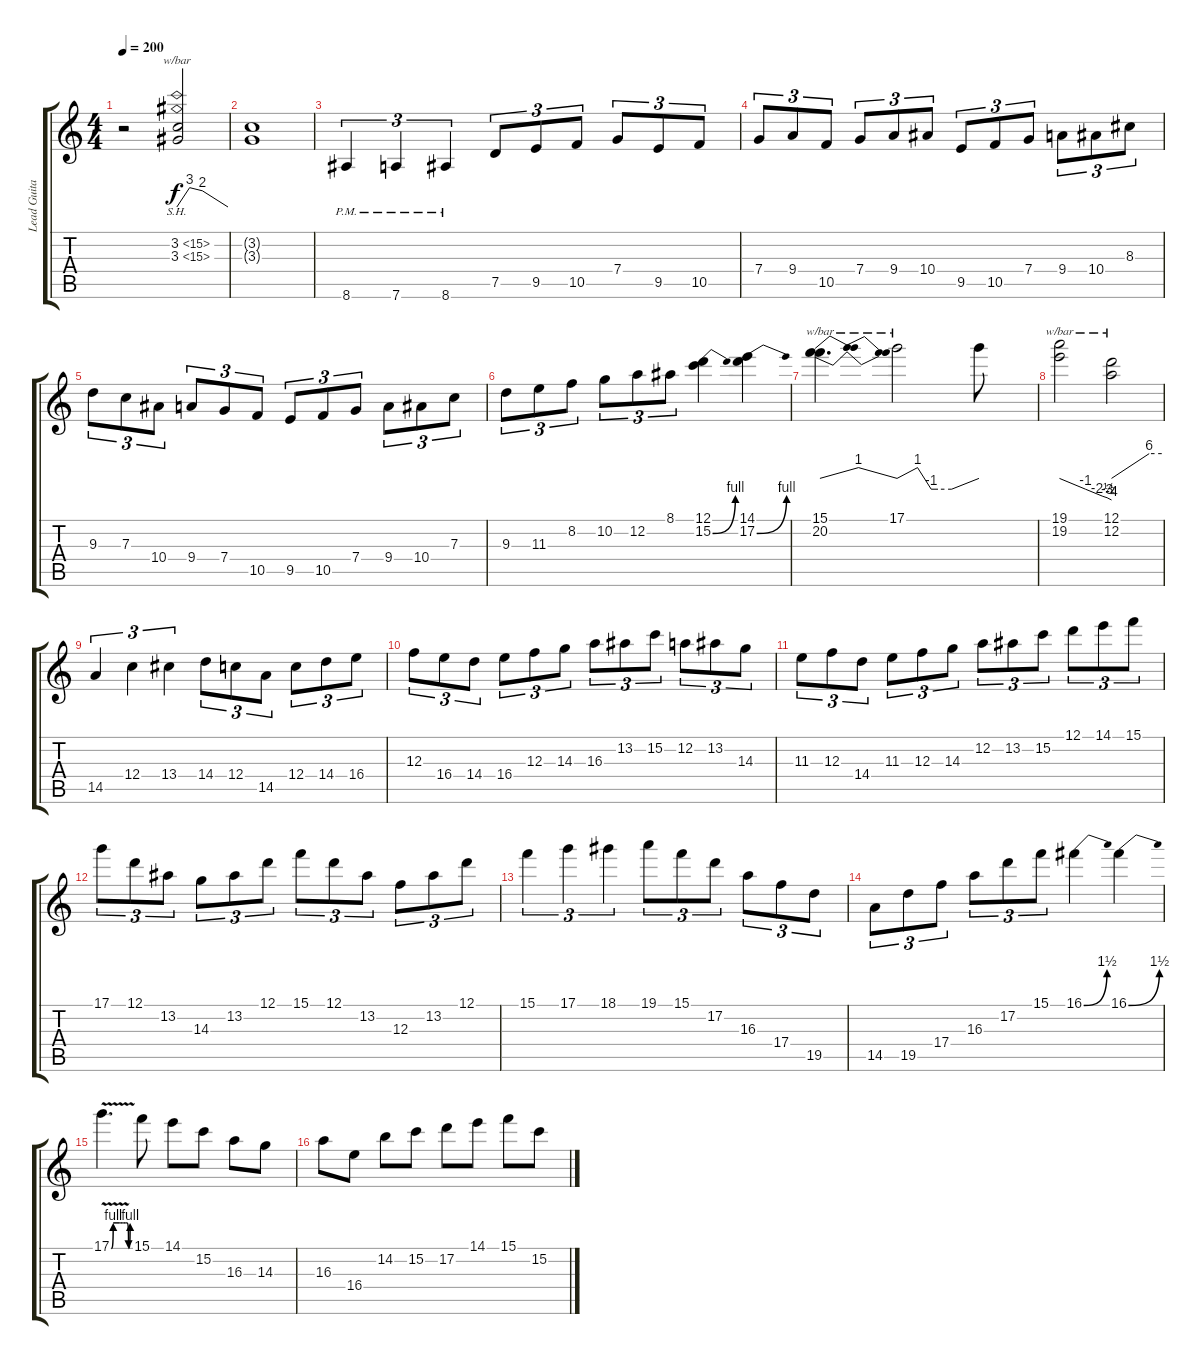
\track ("Lead Guitar" "Lead Guita") {instrument distortionguitar}
\staff {score tabs}
\tuning (D4 A3 F3 C3 G2 D2) {hide}
\ts (4 4)
\tempo 200
\clef g2
\ks c
r.2{dy f} (3.2{sh 12} 3.3{sh 12}).2{tbe (custom default 0 0 15 12 30 8 60 0)} |
(3.2{t} 3.3{t}).1 |
8.6{pm}.4{tu (3 2)} 7.6{pm}.4{tu (3 2)} 8.6{pm}.4{tu (3 2)} 7.5.8{tu (3 2)} 9.5.8{tu (3 2)} 10.5.8{tu (3 2)} 7.4.8{tu (3 2)} 9.5.8{tu (3 2)} 10.5.8{tu (3 2)} |
7.4.8{tu (3 2)} 9.4.8{tu (3 2)} 10.5.8{tu (3 2)} 7.4.8{tu (3 2)} 9.4.8{tu (3 2)} 10.4.8{tu (3 2)} 9.5.8{tu (3 2)} 10.5.8{tu (3 2)} 7.4.8{tu (3 2)} 9.4.8{tu (3 2)} 10.4.8{tu (3 2)} 8.3.8{tu (3 2)} |
9.3.8{tu (3 2)} 7.3.8{tu (3 2)} 10.4.8{tu (3 2)} 9.4.8{tu (3 2)} 7.4.8{tu (3 2)} 10.5.8{tu (3 2)} 9.5.8{tu (3 2)} 10.5.8{tu (3 2)} 7.4.8{tu (3 2)} 9.4.8{tu (3 2)} 10.4.8{tu (3 2)} 7.3.8{tu (3 2)} |
9.3.8{tu (3 2)} 11.3.8{tu (3 2)} 8.2.8{tu (3 2)} 10.2.8{tu (3 2)} 12.2.8{tu (3 2)} 8.1.8{tu (3 2)} (12.1 15.2{be (bend 0 0 60 4)}).4 (14.1 17.2{be (bend 0 0 60 4)}).4 |
(15.1 20.2).4{d tbe (dip default 0 0 30 4 60 0)} 17.1.2{tbe (custom default 0 0 15 4 25 -4 30 -4 40 -4 60 0)} 17.1{t}.8 |
(19.1 19.2).2{tbe (custom default 0 0 30 -4 50 -10 55 -12 60 -16)} (12.1 12.2).2{tbe (custom default 0 0 45 24 60 24)} |
14.5.4{tu (3 2)} 12.4.4{tu (3 2)} 13.4.4{tu (3 2)} 14.4.8{tu (3 2)} 12.4.8{tu (3 2)} 14.5.8{tu (3 2)} 12.4.8{tu (3 2)} 14.4.8{tu (3 2)} 16.4.8{tu (3 2)} |
12.3.8{tu (3 2)} 16.4.8{tu (3 2)} 14.4.8{tu (3 2)} 16.4.8{tu (3 2)} 12.3.8{tu (3 2)} 14.3.8{tu (3 2)} 16.3.8{tu (3 2)} 13.2.8{tu (3 2)} 15.2.8{tu (3 2)} 12.2.8{tu (3 2)} 13.2.8{tu (3 2)} 14.3.8{tu (3 2)} |
11.3.8{tu (3 2)} 12.3.8{tu (3 2)} 14.4.8{tu (3 2)} 11.3.8{tu (3 2)} 12.3.8{tu (3 2)} 14.3.8{tu (3 2)} 12.2.8{tu (3 2)} 13.2.8{tu (3 2)} 15.2.8{tu (3 2)} 12.1.8{tu (3 2)} 14.1.8{tu (3 2)} 15.1.8{tu (3 2)} |
17.1.8{tu (3 2)} 12.1.8{tu (3 2)} 13.2.8{tu (3 2)} 14.3.8{tu (3 2)} 13.2.8{tu (3 2)} 12.1.8{tu (3 2)} 15.1.8{tu (3 2)} 12.1.8{tu (3 2)} 13.2.8{tu (3 2)} 12.3.8{tu (3 2)} 13.2.8{tu (3 2)} 12.1.8{tu (3 2)} |
15.1.4{tu (3 2)} 17.1.4{tu (3 2)} 18.1.4{tu (3 2)} 19.1.8{tu (3 2)} 15.1.8{tu (3 2)} 17.2.8{tu (3 2)} 16.3.8{tu (3 2)} 17.4.8{tu (3 2)} 19.5.8{tu (3 2)} |
14.5.8{tu (3 2)} 19.5.8{tu (3 2)} 17.4.8{tu (3 2)} 16.3.8{tu (3 2)} 17.2.8{tu (3 2)} 15.1.8{tu (3 2)} 16.1{be (bend 0 0 60 6)}.4 16.1{be (bend 0 0 60 6)}.4 |
17.1{be (custom 0 0 6 4 15 4 25 4 30 4 35 4 39 4 45 4 50 4 55 0 60 4) v}.4{d} 15.1.8 14.1.8 15.2.8 16.3.8 14.3.8 |
16.3.8 16.4.8 14.2.8 15.2.8 17.2.8 14.1.8 15.1.8 15.2.8
